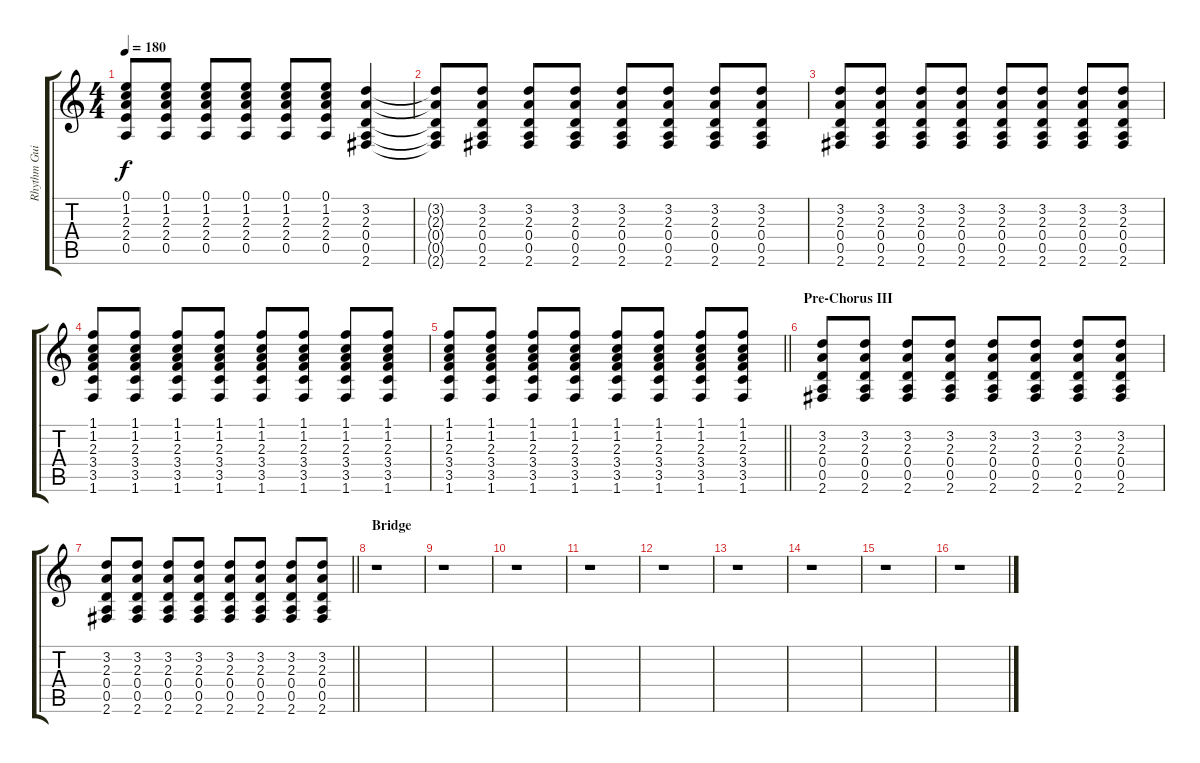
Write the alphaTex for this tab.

\track ("Rhythm Guitar" "Rhythm Gui") {instrument overdrivenguitar}
\staff {score tabs}
\tuning (E4 B3 G3 D3 A2 E2) {hide}
\ts (4 4)
\tempo 180
\clef g2
\ks aminor
(0.1 1.2 2.3 2.4 0.5).8{dy f} (0.1 1.2 2.3 2.4 0.5).8 (0.1 1.2 2.3 2.4 0.5).8 (0.1 1.2 2.3 2.4 0.5).8 (0.1 1.2 2.3 2.4 0.5).8 (0.1 1.2 2.3 2.4 0.5).8 (3.2 2.3 0.4 0.5 2.6).4 |
(3.2{t} 2.3{t} 0.4{t} 0.5{t} 2.6{t}).8 (3.2 2.3 0.4 0.5 2.6).8 (3.2 2.3 0.4 0.5 2.6).8 (3.2 2.3 0.4 0.5 2.6).8 (3.2 2.3 0.4 0.5 2.6).8 (3.2 2.3 0.4 0.5 2.6).8 (3.2 2.3 0.4 0.5 2.6).8 (3.2 2.3 0.4 0.5 2.6).8 |
(3.2 2.3 0.4 0.5 2.6).8 (3.2 2.3 0.4 0.5 2.6).8 (3.2 2.3 0.4 0.5 2.6).8 (3.2 2.3 0.4 0.5 2.6).8 (3.2 2.3 0.4 0.5 2.6).8 (3.2 2.3 0.4 0.5 2.6).8 (3.2 2.3 0.4 0.5 2.6).8 (3.2 2.3 0.4 0.5 2.6).8 |
(1.1 1.2 2.3 3.4 3.5 1.6).8 (1.1 1.2 2.3 3.4 3.5 1.6).8 (1.1 1.2 2.3 3.4 3.5 1.6).8 (1.1 1.2 2.3 3.4 3.5 1.6).8 (1.1 1.2 2.3 3.4 3.5 1.6).8 (1.1 1.2 2.3 3.4 3.5 1.6).8 (1.1 1.2 2.3 3.4 3.5 1.6).8 (1.1 1.2 2.3 3.4 3.5 1.6).8 |
\barLineRight lightlight
(1.1 1.2 2.3 3.4 3.5 1.6).8 (1.1 1.2 2.3 3.4 3.5 1.6).8 (1.1 1.2 2.3 3.4 3.5 1.6).8 (1.1 1.2 2.3 3.4 3.5 1.6).8 (1.1 1.2 2.3 3.4 3.5 1.6).8 (1.1 1.2 2.3 3.4 3.5 1.6).8 (1.1 1.2 2.3 3.4 3.5 1.6).8 (1.1 1.2 2.3 3.4 3.5 1.6).8 |
\section ("" "Pre-Chorus III")
(3.2 2.3 0.4 0.5 2.6).8 (3.2 2.3 0.4 0.5 2.6).8 (3.2 2.3 0.4 0.5 2.6).8 (3.2 2.3 0.4 0.5 2.6).8 (3.2 2.3 0.4 0.5 2.6).8 (3.2 2.3 0.4 0.5 2.6).8 (3.2 2.3 0.4 0.5 2.6).8 (3.2 2.3 0.4 0.5 2.6).8 |
\barLineRight lightlight
(3.2 2.3 0.4 0.5 2.6).8 (3.2 2.3 0.4 0.5 2.6).8 (3.2 2.3 0.4 0.5 2.6).8 (3.2 2.3 0.4 0.5 2.6).8 (3.2 2.3 0.4 0.5 2.6).8 (3.2 2.3 0.4 0.5 2.6).8 (3.2 2.3 0.4 0.5 2.6).8 (3.2 2.3 0.4 0.5 2.6).8 |
\section ("" "Bridge")
r.1 |
r.1 |
r.1 |
r.1 |
r.1 |
r.1 |
r.1 |
r.1 |
r.1
